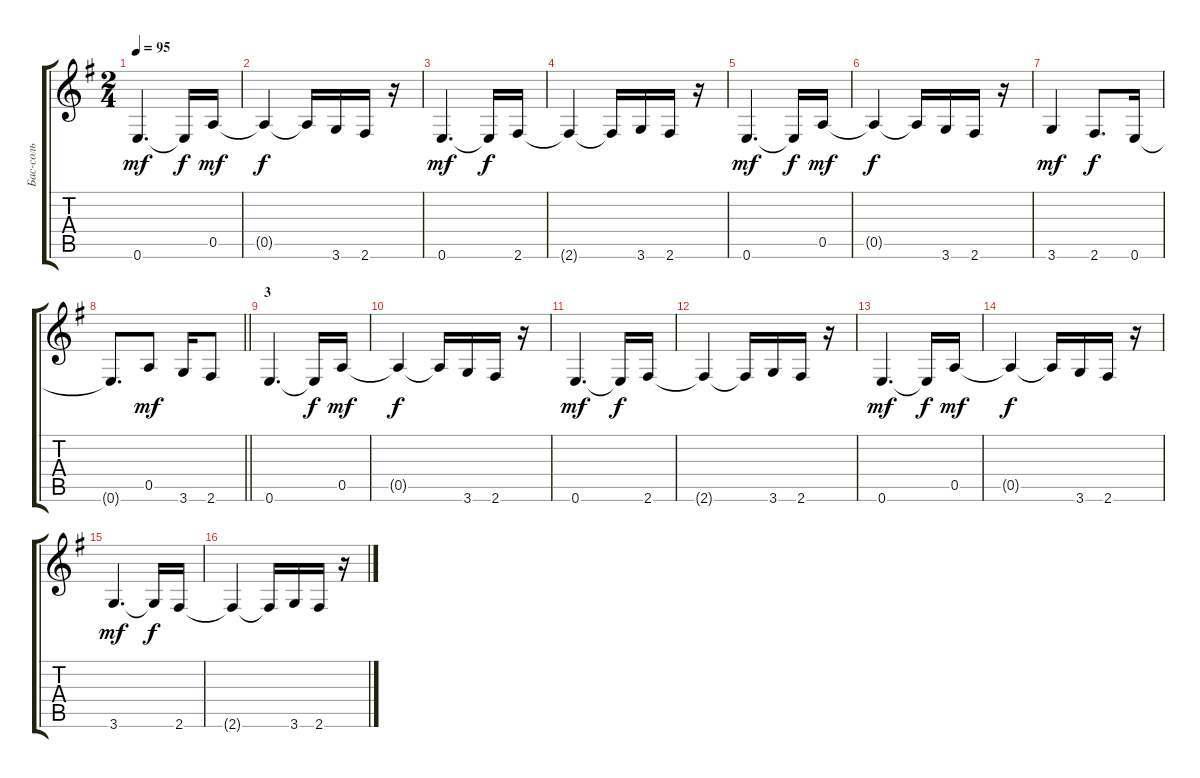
\track ("Бас-соль" "Бас-соль") {mute instrument electricbasspick}
\staff {score tabs}
\tuning (E4 B3 G3 D3 A2 E2) {hide}
\ts (2 4)
\tempo 95
\clef g2
\ks eminor
0.6.4{d dy mf} 0.6{t}.16{dy f} 0.5.16{dy mf} |
0.5{t}.4{dy f} 0.5{t}.16 3.6.16 2.6.16 r.16 |
0.6.4{d dy mf} 0.6{t}.16{dy f} 2.6.16 |
2.6{t}.4 2.6{t}.16 3.6.16 2.6.16 r.16 |
0.6.4{d dy mf} 0.6{t}.16{dy f} 0.5.16{dy mf} |
0.5{t}.4{dy f} 0.5{t}.16 3.6.16 2.6.16 r.16 |
3.6.4{dy mf} 2.6.8{d dy f} 0.6.16 |
\barLineRight lightlight
0.6{t}.8{d} 0.5.8{dy mf} 3.6.16 2.6.8 |
\section ("" "3")
0.6.4{d} 0.6{t}.16{dy f} 0.5.16{dy mf} |
0.5{t}.4{dy f} 0.5{t}.16 3.6.16 2.6.16 r.16 |
0.6.4{d dy mf} 0.6{t}.16{dy f} 2.6.16 |
2.6{t}.4 2.6{t}.16 3.6.16 2.6.16 r.16 |
0.6.4{d dy mf} 0.6{t}.16{dy f} 0.5.16{dy mf} |
0.5{t}.4{dy f} 0.5{t}.16 3.6.16 2.6.16 r.16 |
3.6.4{d dy mf} 3.6{t}.16{dy f} 2.6.16 |
2.6{t}.4 2.6{t}.16 3.6.16 2.6.16 r.16
